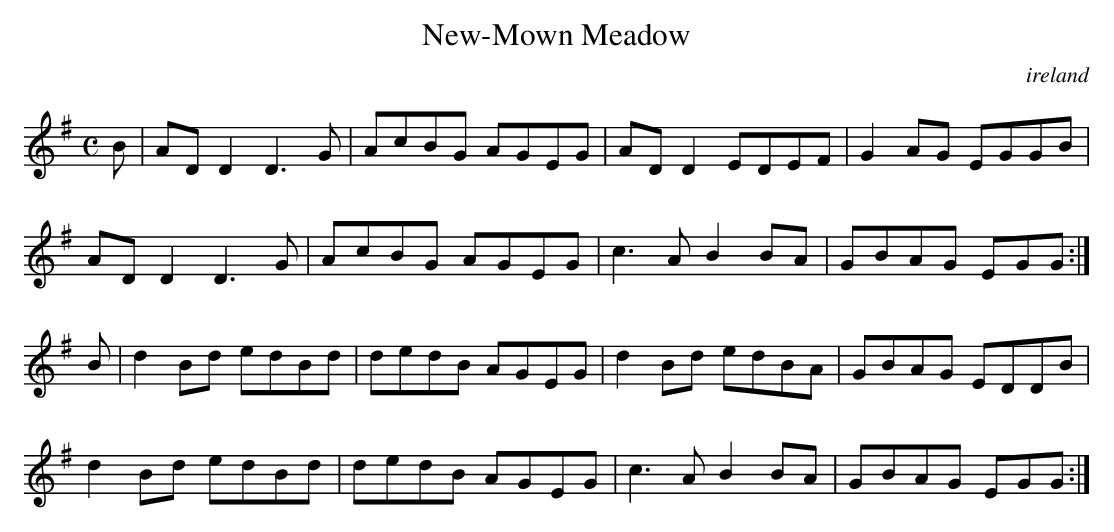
X:1
T:New-Mown Meadow
O:ireland
M:C
L:1/8
K:G Major
B|ADD2 D3G|AcBG AGEG|ADD2 EDEF|G2AG EGGB|!
ADD2 D3G|AcBG AGEG|c3A B2BA|GBAG EGG:|!
B|d2Bd edBd|dedB AGEG|d2Bd edBA|GBAG EDDB|!
d2Bd edBd|dedB AGEG|c3A B2BA|GBAG EGG:|!
